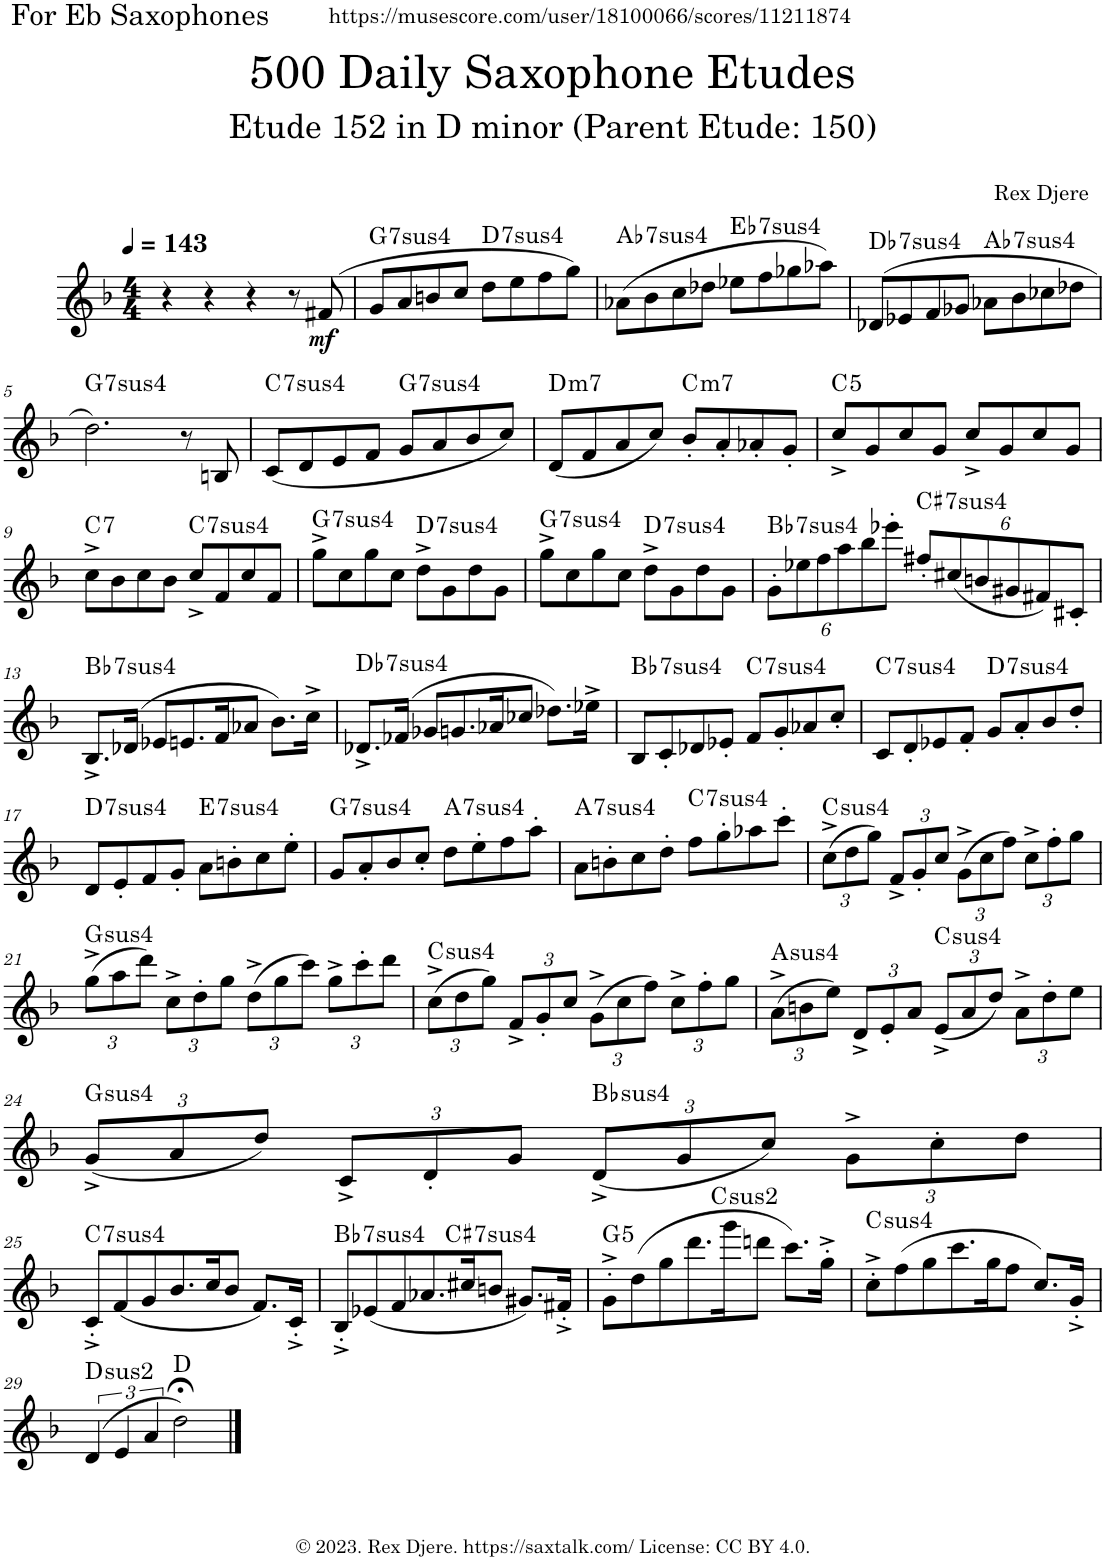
**kern	**dynam	**harte
*part1	*part1	*part1
*staff1	*staff1	*
*I"Alto Saxophone	*	*
*I'A. Sax.	*	*
*clefG2	*	*
*Trd5c9	*	*
*k[b-]	*	*
*M4/4	*	*
*MM143	*	*
=1	=1	=1
4r	.	.
4r	.	.
4r	.	.
8r	.	.
!	!LO:DY:b	!
(8f#X/	mf	.
=2	=2	=2
!	!	!LO:H:kt=74
8g/L	.	G:sus4(7)
8a/	.	.
8bn/	.	.
8cc/J	.	.
!	!	!LO:H:kt=74
8dd\L	.	D:sus4(7)
8ee\	.	.
8ff\	.	.
8gg\J)	.	.
=3	=3	=3
!	!	!LO:H:kt=74
(8a-X\L	.	Ab:sus4(7)
8b-\	.	.
8cc\	.	.
8dd-X\J	.	.
!	!	!LO:H:kt=74
8ee-X\L	.	Eb:sus4(7)
8ff\	.	.
8gg-X\	.	.
8aa-X\J)	.	.
=4	=4	=4
!	!	!LO:H:kt=74
(8d-X/L	.	Db:sus4(7)
8e-X/	.	.
8f/	.	.
8g-X/J	.	.
!	!	!LO:H:kt=74
8a-X\L	.	Ab:sus4(7)
8b-\	.	.
8cc-X\	.	.
8dd-X\J	.	.
!!LO:LB:g=z
=5	=5	=5
!	!	!LO:H:kt=74
2.dd\)	.	G:sus4(7)
8r	.	.
8Bn/	.	.
=6	=6	=6
!	!	!LO:H:kt=74
(8c/L	.	C:sus4(7)
8d/	.	.
8e/	.	.
8f/J	.	.
!	!	!LO:H:kt=74
8g/L	.	G:sus4(7)
8a/	.	.
8b-/	.	.
8cc/J)	.	.
=7	=7	=7
!	!	!LO:H:kt=m7
(8d/L	.	D:min7
8f/	.	.
8a/	.	.
8cc/J)	.	.
!	!	!LO:H:kt=m7
8b-'/L	.	C:min7
8a'/	.	.
8a-X'/	.	.
8g'/J	.	.
=8	=8	=8
!	!	!LO:H:kt=5
8cc^/L	.	C:(1,5)
8g/	.	.
8cc/	.	.
8g/J	.	.
8cc^/L	.	.
8g/	.	.
8cc/	.	.
8g/J	.	.
!!LO:LB:g=z
=9	=9	=9
!	!	!LO:H:kt=7
8cc^\L	.	C:7
8b-\	.	.
8cc\	.	.
8b-\J	.	.
!	!	!LO:H:kt=74
8cc^/L	.	C:sus4(7)
8f/	.	.
8cc/	.	.
8f/J	.	.
=10	=10	=10
!	!	!LO:H:kt=74
8gg^\L	.	G:sus4(7)
8cc\	.	.
8gg\	.	.
8cc\J	.	.
!	!	!LO:H:kt=74
8dd^\L	.	D:sus4(7)
8g\	.	.
8dd\	.	.
8g\J	.	.
=11	=11	=11
!	!	!LO:H:kt=74
8gg^\L	.	G:sus4(7)
8cc\	.	.
8gg\	.	.
8cc\J	.	.
!	!	!LO:H:kt=74
8dd^\L	.	D:sus4(7)
8g\	.	.
8dd\	.	.
8g\J	.	.
=12	=12	=12
*Xbrackettup	*	*
!	!	!LO:H:kt=74
12g'\L	.	Bb:sus4(7)
12ee-X\	.	.
12ff\	.	.
12aa\	.	.
12bb-\	.	.
12eee-X'\J	.	.
!	!	!LO:H:kt=74
12ff#X'/L	.	C#:sus4(7)
(12cc#X/	.	.
12bn/	.	.
12g#X/	.	.
12f#X/)	.	.
12c#X'/J	.	.
!!LO:LB:g=z
=13	=13	=13
!	!	!LO:H:kt=74
8.B-^/L	.	Bb:sus4(7)
(16d-X/Jk	.	.
8e-X/L	.	.
8.en/	.	.
16f/K	.	.
8a-X/J	.	.
8.b-\L)	.	.
16cc^\Jk	.	.
=14	=14	=14
!	!	!LO:H:kt=74
8.d-X^/L	.	Db:sus4(7)
(16f-X/Jk	.	.
8g-X/L	.	.
8.gn/	.	.
16a-X/K	.	.
8cc-X/J	.	.
8.dd-X\L)	.	.
16ee-X^\Jk	.	.
=15	=15	=15
!	!	!LO:H:kt=74
8B-/L	.	Bb:sus4(7)
8c'/	.	.
8d-X/	.	.
8e-X'/J	.	.
!	!	!LO:H:kt=74
8f/L	.	C:sus4(7)
8g'/	.	.
8a-X/	.	.
8cc'/J	.	.
=16	=16	=16
!	!	!LO:H:kt=74
8c/L	.	C:sus4(7)
8d'/	.	.
8e-X/	.	.
8f'/J	.	.
!	!	!LO:H:kt=74
8g/L	.	D:sus4(7)
8a'/	.	.
8b-/	.	.
8dd'/J	.	.
!!LO:LB:g=z
=17	=17	=17
!	!	!LO:H:kt=74
8d/L	.	D:sus4(7)
8e'/	.	.
8f/	.	.
8g'/J	.	.
!	!	!LO:H:kt=74
8a\L	.	E:sus4(7)
8bn'\	.	.
8cc\	.	.
8ee'\J	.	.
=18	=18	=18
!	!	!LO:H:kt=74
8g/L	.	G:sus4(7)
8a'/	.	.
8b-/	.	.
8cc'/J	.	.
!	!	!LO:H:kt=74
8dd\L	.	A:sus4(7)
8ee'\	.	.
8ff\	.	.
8aa'\J	.	.
=19	=19	=19
!	!	!LO:H:kt=74
8a\L	.	A:sus4(7)
8bn'\	.	.
8cc\	.	.
8dd'\J	.	.
!	!	!LO:H:kt=74
8ff\L	.	C:sus4(7)
8gg'\	.	.
8aa-X\	.	.
8ccc'\J	.	.
=20	=20	=20
!	!	!LO:H:kt=4
(12cc^\L	.	C:sus4
12dd\	.	.
12gg\J)	.	.
12f^/L	.	.
12g'/	.	.
12cc/J	.	.
(12g^\L	.	.
12cc\	.	.
12ff\J)	.	.
12cc^\L	.	.
12ff'\	.	.
12gg\J	.	.
!!LO:LB:g=z
=21	=21	=21
!	!	!LO:H:kt=4
(12gg^\L	.	G:sus4
12aa\	.	.
12ddd\J)	.	.
12cc^\L	.	.
12dd'\	.	.
12gg\J	.	.
(12dd^\L	.	.
12gg\	.	.
12ccc\J)	.	.
12gg^\L	.	.
12ccc'\	.	.
12ddd\J	.	.
=22	=22	=22
!	!	!LO:H:kt=4
(12cc^\L	.	C:sus4
12dd\	.	.
12gg\J)	.	.
12f^/L	.	.
12g'/	.	.
12cc/J	.	.
(12g^\L	.	.
12cc\	.	.
12ff\J)	.	.
12cc^\L	.	.
12ff'\	.	.
12gg\J	.	.
=23	=23	=23
!	!	!LO:H:kt=4
(12a^\L	.	A:sus4
12bn\	.	.
12ee\J)	.	.
12d^/L	.	.
12e'/	.	.
12a/J	.	.
!	!	!LO:H:kt=4
(12e^/L	.	C:sus4
12a/	.	.
12dd/J)	.	.
12a^\L	.	.
12dd'\	.	.
12ee\J	.	.
!!LO:LB:g=z
=24	=24	=24
!	!	!LO:H:kt=4
(12g^/L	.	G:sus4
12a/	.	.
12dd/J)	.	.
12c^/L	.	.
12d'/	.	.
12g/J	.	.
!	!	!LO:H:kt=4
(12d^/L	.	Bb:sus4
12g/	.	.
12cc/J)	.	.
12g^\L	.	.
12cc'\	.	.
12dd\J	.	.
!!LO:LB:g=z
=25	=25	=25
!	!	!LO:H:kt=74
8c'^/L	.	C:sus4(7)
(8f/	.	.
8g/	.	.
8.b-/	.	.
16cc/K	.	.
8b-/J	.	.
8.f/L)	.	.
16c'^/Jk	.	.
=26	=26	=26
!	!	!LO:H:kt=74
*^	*	*
8B-'^/L	2ryy	.	Bb:sus4(7)
(8e-X/	.	.	.
8f/	.	.	.
8.a-X/	.	.	.
!	!	!	!LO:H:kt=74
.	2ryy	.	C#:sus4(7)
16cc#X/K	.	.	.
8bn/J	.	.	.
8.g#X/L)	.	.	.
16f#X'^/Jk	.	.	.
=27	=27	=27	=27
!	!	!	!LO:H:kt=5
8g'^\L	2ryy	.	G:(1,5)
(8dd\	.	.	.
8gg\	.	.	.
8.ddd\	.	.	.
!	!	!	!LO:H:kt=2
.	2ryy	.	C:(1,2,5)
16ggg\K	.	.	.
8dddn\J	.	.	.
8.ccc\L)	.	.	.
16gg'^\Jk	.	.	.
=28	=28	=28	=28
!	!	!	!LO:H:kt=4
*v	*v	*	*
8cc'^\L	.	C:sus4
(8ff\	.	.
8gg\	.	.
8.ccc\	.	.
16gg\K	.	.
8ff\J	.	.
8.cc/L)	.	.
16g'^/Jk	.	.
!!LO:LB:g=z
=29	=29	=29
*brackettup	*	*
!	!	!LO:H:kt=2
(6d/	.	D:(1,2,5)
6e/	.	.
6a/	.	.
2dd;<\)	.	D:maj
==	==	==
*-	*-	*-
